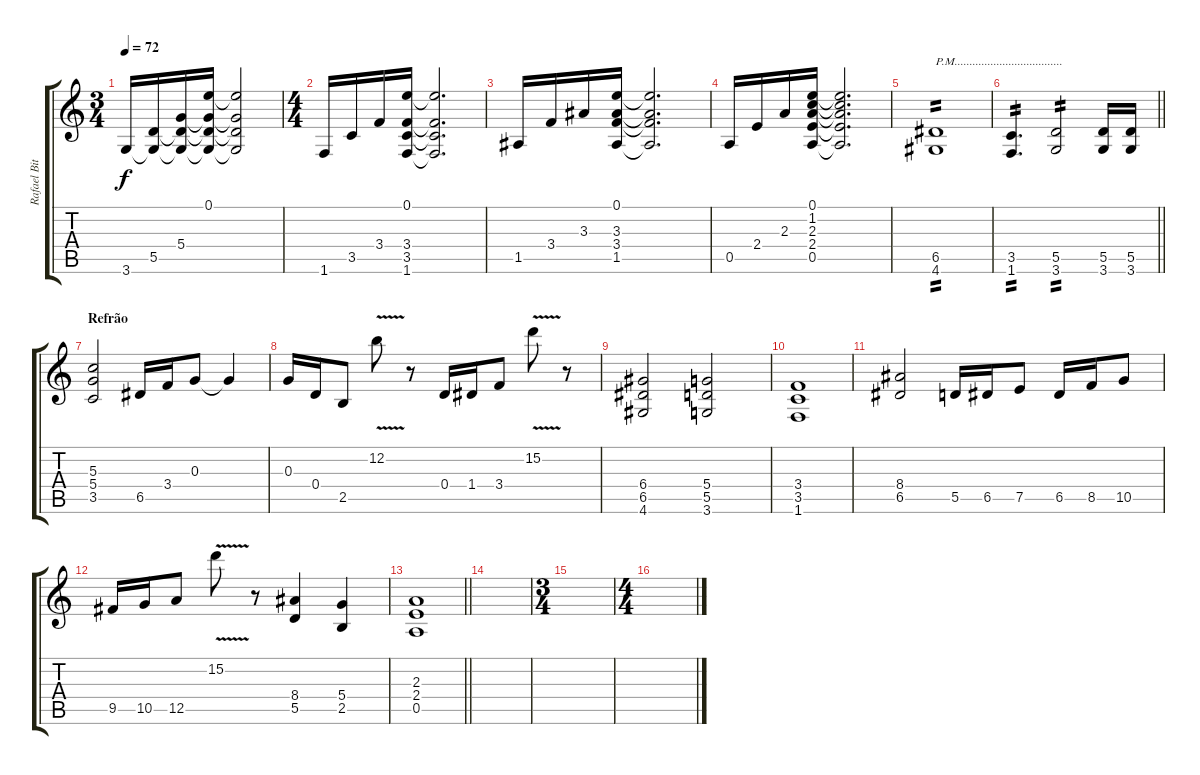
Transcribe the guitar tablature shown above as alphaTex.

\track ("Rafael Bittencourt" "Rafael Bit") {instrument overdrivenguitar}
\staff {score tabs}
\tuning (E4 B3 G3 D3 A2 E2) {hide}
\ts (3 4)
\tempo 72
\clef g2
\ks c
3.6.16{dy f} (5.5 3.6{t}).16 (5.4 5.5{t} 3.6{t}).16 (0.1 5.4{t} 5.5{t} 3.6{t}).16 (0.1{t} 5.4{t} 5.5{t} 3.6{t}).2 |
\ts (4 4)
1.6.16 3.5.16 3.4.16 (0.1 3.4 3.5 1.6).16 (0.1{t} 3.4{t} 3.5{t} 1.6{t}).2{d} |
1.5.16 3.4.16 3.3.16 (0.1 3.3 3.4 1.5).16 (0.1{t} 3.3{t} 3.4{t} 1.5{t}).2{d} |
0.5.16 2.4.16 2.3.16 (0.1 1.2 2.3 2.4 0.5).16 (0.1{t} 1.2{t} 2.3{t} 2.4{t} 0.5{t}).2{d} |
(6.5 4.6).1{txt "P.M...................................." tp 2 instrument overdrivenguitar} |
\barLineRight lightlight
(3.5 1.6).4{d tp 2} (5.5 3.6).2{tp 2} (5.5 3.6).16 (5.5 3.6).16 |
\section ("" "Refrão")
(5.3 5.4 3.5).2 6.5.16 3.4.16 0.3.8 0.3{t}.4 |
0.3.16 0.4.16 2.5.8 12.2{v}.8 r.8 0.4.16 1.4.16 3.4.8 15.2{v}.8 r.8 |
(6.4 6.5 4.6).2 (5.4 5.5 3.6).2 |
(3.4 3.5 1.6).1 |
(8.4 6.5).2 5.5.16 6.5.16 7.5.8 6.5.16 8.5.16 10.5.8 |
9.5.16 10.5.16 12.5.8 15.2{v}.8 r.8 (8.4 5.5).4 (5.4 2.5).4 |
\barLineRight lightlight
(2.3 2.4 0.5).1 |
|
\ts (3 4)
|
\ts (4 4)
